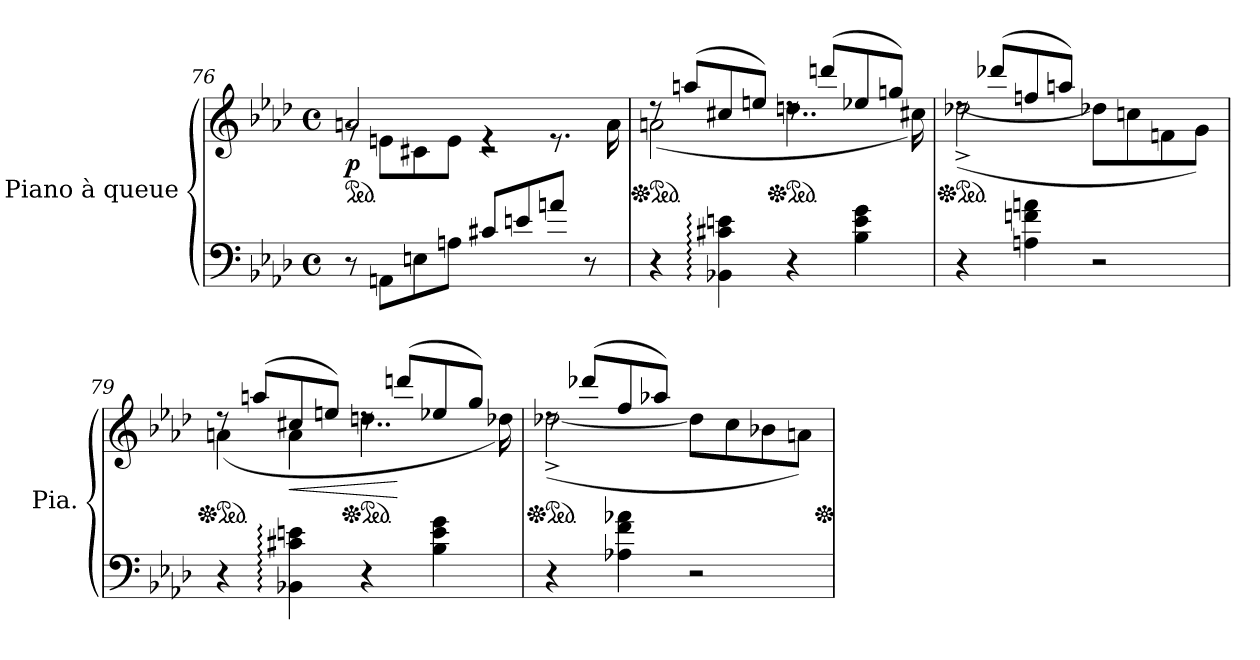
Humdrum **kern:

**kern	**kern	**dynam
*part1	*part1	*part1
*staff2	*staff1	*staff1/2
*I"Piano à queue	*	*
*I'Pia.	*	*
!!LO:LB:g=z
*clefF4	*clefG2	*
*k[b-e-a-d-]	*k[b-e-a-d-]	*
*M4/4	*M4/4	*
*met(c)	*met(c)	*
*	*ped	*
=76	=76	=76
*	*^	*
!	!	!	!LO:DY:b
8r	2an/	8rg	p
8AAn\L	.	8en\L	.
8En\	.	8c#X\	.
8An\J	.	8e\J	.
8c#X/L	4re	2r	.
8en/	.	.	.
8an/J	8.re	.	.
8r	.	.	.
.	16a\	.	.
=77	=77	=77	=77
*	*Xped	*	*
*	*ped	*	*
4r	8rdd	(2an\	.
.	(>8aan/L	.	.
4BB-X\: 4c#X\: 4en\:	8cc#X/	.	.
.	8een/J)	.	.
*	*Xped	*	*
*	*ped	*	*
4r	8rdd	4..ddn\	.
.	(>8dddn/L	.	.
4B-\ 4e\ 4g\	8ee-X/	.	.
.	8ggn/J)	.	.
.	.	16cc#X\)	.
=78	=78	=78	=78
*	*Xped	*	*
*	*ped	*	*
4r	8rdd	([2dd-X^\	.
.	(>8ddd-X/L	.	.
4An\ 4fn\ 4an\	8ffn/	.	.
.	8aan/J)	.	.
2r	2ryy	8dd-X\L]	.
.	.	8ccn\	.
.	.	8fn\	.
.	.	8g\J)	.
!!LO:LB:g=z	!!
=79	=79	=79	=79
*	*Xped	*	*
*	*ped	*	*
4r	8rdd	(4an\	.
.	(>8aan/L	.	.
!	!	!	!LO:HP:b
4BB-X\: 4c#X\: 4en\:	8cc#X/	4a\	<
.	8een/J)	.	.
*	*Xped	*	*
*	*ped	*	*
4r	8rdd	4..ddn\	.
.	(>8dddn/L	.	[
4B-\ 4e\ 4g\	8ee-X/	.	.
.	8gg/J)	.	.
.	.	16dd-X\)	.
=80	=80	=80	=80
*	*Xped	*	*
*	*ped	*	*
4r	8rdd	([2dd-X^\	.
.	(8ddd-X/L	.	.
4A-X\ 4f\ 4a-X\	8ff/	.	.
.	8aa-X/J)	.	.
2r	2ryy	8dd-\L]	.
.	.	8cc\	.
.	.	8b-X\	.
.	.	8an\J)	.
*	*Xped	*	*
*	*v	*v	*
=	=	=
*-	*-	*-
